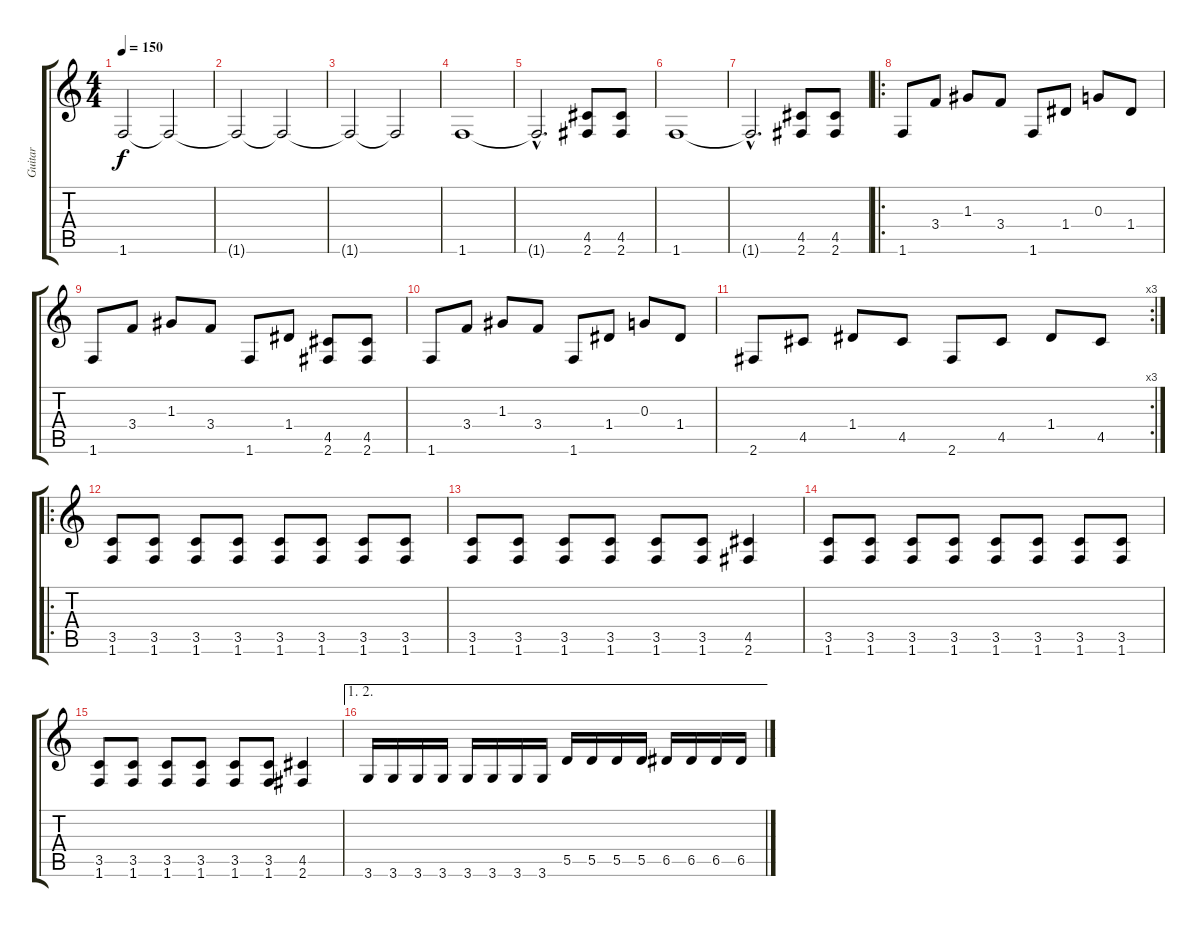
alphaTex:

\track ("Guitar" "Guitar") {instrument overdrivenguitar}
\staff {score tabs}
\tuning (E4 B3 G3 D3 A2 E2) {hide}
\ts (4 4)
\tempo 150
\clef g2
\ks c
1.6{t}.2{dy f} 1.6{t}.2 |
1.6{t}.2 1.6{t}.2 |
1.6{t}.2 1.6{t}.2 |
1.6.1 |
1.6{hac t}.2{d} (4.5 2.6).8 (4.5 2.6).8 |
1.6.1 |
1.6{hac t}.2{d} (4.5 2.6).8 (4.5 2.6).8 |
\ro
1.6.8 3.4.8 1.3.8 3.4.8 1.6.8 1.4.8 0.3.8 1.4.8 |
1.6.8 3.4.8 1.3.8 3.4.8 1.6.8 1.4.8 (4.5 2.6).8 (4.5 2.6).8 |
1.6.8 3.4.8 1.3.8 3.4.8 1.6.8 1.4.8 0.3.8 1.4.8 |
\rc 3
2.6.8 4.5.8 1.4.8 4.5.8 2.6.8 4.5.8 1.4.8 4.5.8 |
\ro
(3.5 1.6).8 (3.5 1.6).8 (3.5 1.6).8 (3.5 1.6).8 (3.5 1.6).8 (3.5 1.6).8 (3.5 1.6).8 (3.5 1.6).8 |
(3.5 1.6).8 (3.5 1.6).8 (3.5 1.6).8 (3.5 1.6).8 (3.5 1.6).8 (3.5 1.6).8 (4.5 2.6).4 |
(3.5 1.6).8 (3.5 1.6).8 (3.5 1.6).8 (3.5 1.6).8 (3.5 1.6).8 (3.5 1.6).8 (3.5 1.6).8 (3.5 1.6).8 |
(3.5 1.6).8 (3.5 1.6).8 (3.5 1.6).8 (3.5 1.6).8 (3.5 1.6).8 (3.5 1.6).8 (4.5 2.6).4 |
\ae (1 2)
3.6.16 3.6.16 3.6.16 3.6.16 3.6.16 3.6.16 3.6.16 3.6.16 5.5.16 5.5.16 5.5.16 5.5.16 6.5.16 6.5.16 6.5.16 6.5.16
